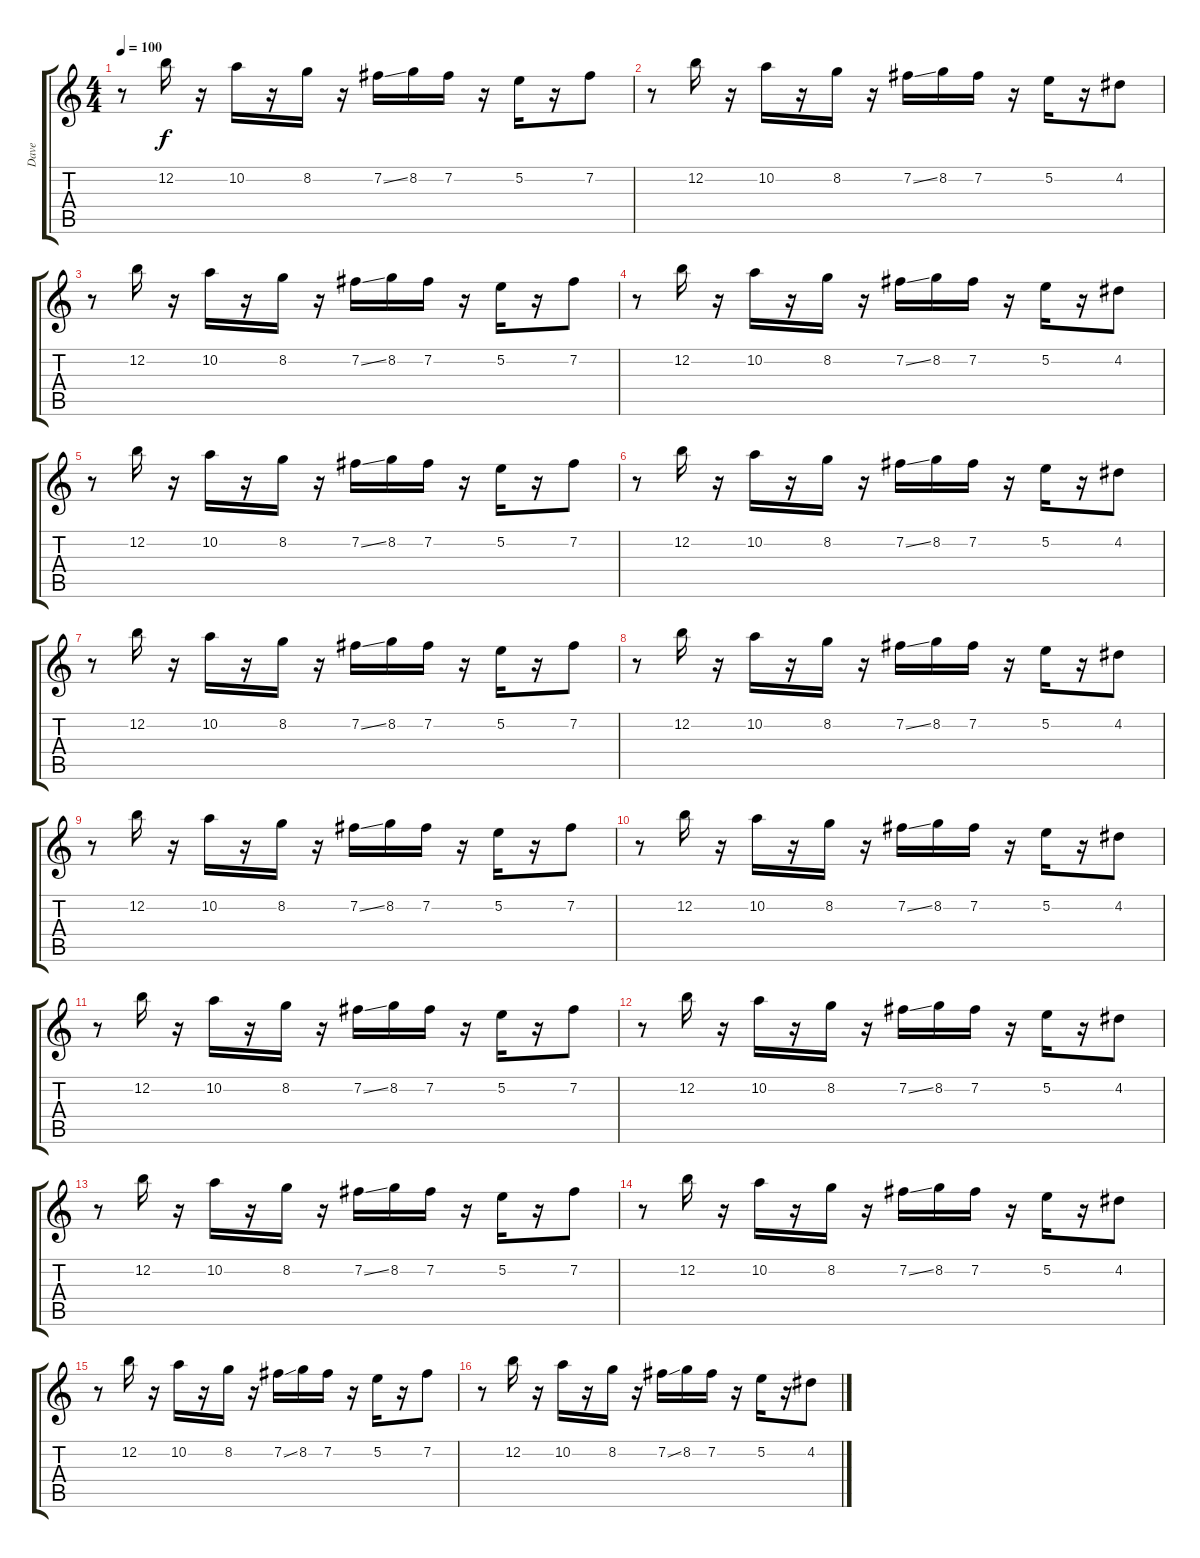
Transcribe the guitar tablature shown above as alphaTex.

\track ("Dave" "Dave") {instrument distortionguitar}
\staff {score tabs}
\tuning (E4 B3 G3 D3 A2 E2) {hide}
\ts (4 4)
\tempo 100
\tempo 72
\tempo 100
\clef g2
\ks c
r.8{dy f instrument electricguitarjazz} 12.2.16 r.16 10.2.16 r.16 8.2.16 r.16 7.2{ss}.16 8.2.16 7.2.16 r.16 5.2.16 r.16 7.2.8 |
r.8 12.2.16 r.16 10.2.16 r.16 8.2.16 r.16 7.2{ss}.16 8.2.16 7.2.16 r.16 5.2.16 r.16 4.2.8 |
r.8 12.2.16 r.16 10.2.16 r.16 8.2.16 r.16 7.2{ss}.16 8.2.16 7.2.16 r.16 5.2.16 r.16 7.2.8 |
r.8 12.2.16 r.16 10.2.16 r.16 8.2.16 r.16 7.2{ss}.16 8.2.16 7.2.16 r.16 5.2.16 r.16 4.2.8 |
r.8 12.2.16 r.16 10.2.16 r.16 8.2.16 r.16 7.2{ss}.16 8.2.16 7.2.16 r.16 5.2.16 r.16 7.2.8 |
r.8 12.2.16 r.16 10.2.16 r.16 8.2.16 r.16 7.2{ss}.16 8.2.16 7.2.16 r.16 5.2.16 r.16 4.2.8 |
r.8 12.2.16 r.16 10.2.16 r.16 8.2.16 r.16 7.2{ss}.16 8.2.16 7.2.16 r.16 5.2.16 r.16 7.2.8 |
r.8 12.2.16 r.16 10.2.16 r.16 8.2.16 r.16 7.2{ss}.16 8.2.16 7.2.16 r.16 5.2.16 r.16 4.2.8 |
r.8 12.2.16 r.16 10.2.16 r.16 8.2.16 r.16 7.2{ss}.16 8.2.16 7.2.16 r.16 5.2.16 r.16 7.2.8 |
r.8 12.2.16 r.16 10.2.16 r.16 8.2.16 r.16 7.2{ss}.16 8.2.16 7.2.16 r.16 5.2.16 r.16 4.2.8 |
r.8 12.2.16 r.16 10.2.16 r.16 8.2.16 r.16 7.2{ss}.16 8.2.16 7.2.16 r.16 5.2.16 r.16 7.2.8 |
r.8 12.2.16 r.16 10.2.16 r.16 8.2.16 r.16 7.2{ss}.16 8.2.16 7.2.16 r.16 5.2.16 r.16 4.2.8 |
r.8 12.2.16 r.16 10.2.16 r.16 8.2.16 r.16 7.2{ss}.16 8.2.16 7.2.16 r.16 5.2.16 r.16 7.2.8 |
r.8 12.2.16 r.16 10.2.16 r.16 8.2.16 r.16 7.2{ss}.16 8.2.16 7.2.16 r.16 5.2.16 r.16 4.2.8 |
r.8 12.2.16 r.16 10.2.16 r.16 8.2.16 r.16 7.2{ss}.16 8.2.16 7.2.16 r.16 5.2.16 r.16 7.2.8 |
r.8 12.2.16 r.16 10.2.16 r.16 8.2.16 r.16 7.2{ss}.16 8.2.16 7.2.16 r.16 5.2.16 r.16 4.2.8
